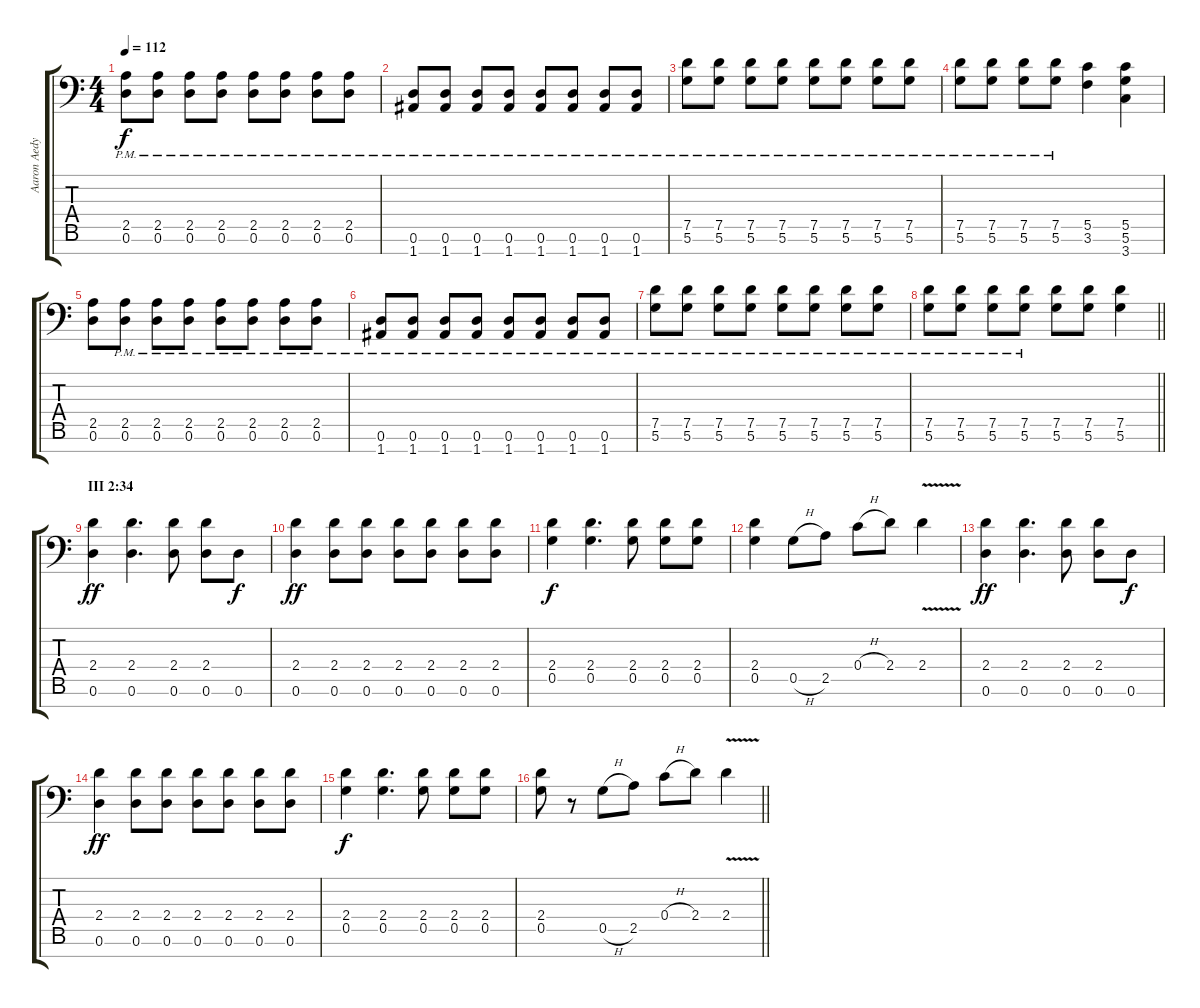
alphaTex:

\track ("Aaron Aedy (Rhythm Guitar)" "Aaron Aedy") {instrument electricguitarclean}
\staff {score tabs}
\tuning (D4 A3 F3 C3 G2 D2 A1) {hide}
\ts (4 4)
\tempo 112
\clef f4
\ks c
(2.5{pm} 0.6{pm}).8{dy f} (2.5{pm} 0.6{pm}).8 (2.5{pm} 0.6{pm}).8 (2.5{pm} 0.6{pm}).8 (2.5{pm} 0.6{pm}).8 (2.5{pm} 0.6{pm}).8 (2.5{pm} 0.6{pm}).8 (2.5{pm} 0.6{pm}).8 |
(0.6{pm} 1.7{pm}).8 (0.6{pm} 1.7{pm}).8 (0.6{pm} 1.7{pm}).8 (0.6{pm} 1.7{pm}).8 (0.6{pm} 1.7{pm}).8 (0.6{pm} 1.7{pm}).8 (0.6{pm} 1.7{pm}).8 (0.6{pm} 1.7{pm}).8 |
(7.5{pm} 5.6{pm}).8 (7.5{pm} 5.6{pm}).8 (7.5{pm} 5.6{pm}).8 (7.5{pm} 5.6{pm}).8 (7.5{pm} 5.6{pm}).8 (7.5{pm} 5.6{pm}).8 (7.5{pm} 5.6{pm}).8 (7.5{pm} 5.6{pm}).8 |
(7.5{pm} 5.6{pm}).8 (7.5{pm} 5.6{pm}).8 (7.5{pm} 5.6{pm}).8 (7.5{pm} 5.6{pm}).8 (5.5 3.6).4 (5.5 5.6 3.7).4 |
(2.5 0.6).8 (2.5{pm} 0.6{pm}).8 (2.5{pm} 0.6{pm}).8 (2.5{pm} 0.6{pm}).8 (2.5{pm} 0.6{pm}).8 (2.5{pm} 0.6{pm}).8 (2.5{pm} 0.6{pm}).8 (2.5{pm} 0.6{pm}).8 |
(0.6{pm} 1.7{pm}).8 (0.6{pm} 1.7{pm}).8 (0.6{pm} 1.7{pm}).8 (0.6{pm} 1.7{pm}).8 (0.6{pm} 1.7{pm}).8 (0.6{pm} 1.7{pm}).8 (0.6{pm} 1.7{pm}).8 (0.6{pm} 1.7{pm}).8 |
(7.5{pm} 5.6{pm}).8 (7.5{pm} 5.6{pm}).8 (7.5{pm} 5.6{pm}).8 (7.5{pm} 5.6{pm}).8 (7.5{pm} 5.6{pm}).8 (7.5{pm} 5.6{pm}).8 (7.5{pm} 5.6{pm}).8 (7.5{pm} 5.6{pm}).8 |
\barLineRight lightlight
(7.5{pm} 5.6{pm}).8 (7.5{pm} 5.6{pm}).8 (7.5{pm} 5.6{pm}).8 (7.5{pm} 5.6{pm}).8 (7.5 5.6).8 (7.5 5.6).8 (7.5 5.6).4 |
\section ("" "III 2:34")
(2.4 0.6).4{dy ff} (2.4 0.6).4{d} (2.4 0.6).8 (2.4 0.6).8 0.6.8{dy f} |
(2.4 0.6).4{dy ff} (2.4 0.6).8 (2.4 0.6).8 (2.4 0.6).8 (2.4 0.6).8 (2.4 0.6).8 (2.4 0.6).8 |
(2.4 0.5).4{dy f} (2.4 0.5).4{d} (2.4 0.5).8 (2.4 0.5).8 (2.4 0.5).8 |
(2.4 0.5).4 0.5{h}.8 2.5.8 0.4{h}.8 2.4.8 2.4{v}.4 |
(2.4 0.6).4{dy ff} (2.4 0.6).4{d} (2.4 0.6).8 (2.4 0.6).8 0.6.8{dy f} |
(2.4 0.6).4{dy ff} (2.4 0.6).8 (2.4 0.6).8 (2.4 0.6).8 (2.4 0.6).8 (2.4 0.6).8 (2.4 0.6).8 |
(2.4 0.5).4{dy f} (2.4 0.5).4{d} (2.4 0.5).8 (2.4 0.5).8 (2.4 0.5).8 |
\barLineRight lightlight
(2.4 0.5).8 r.8 0.5{h}.8 2.5.8 0.4{h}.8 2.4.8 2.4{v}.4
